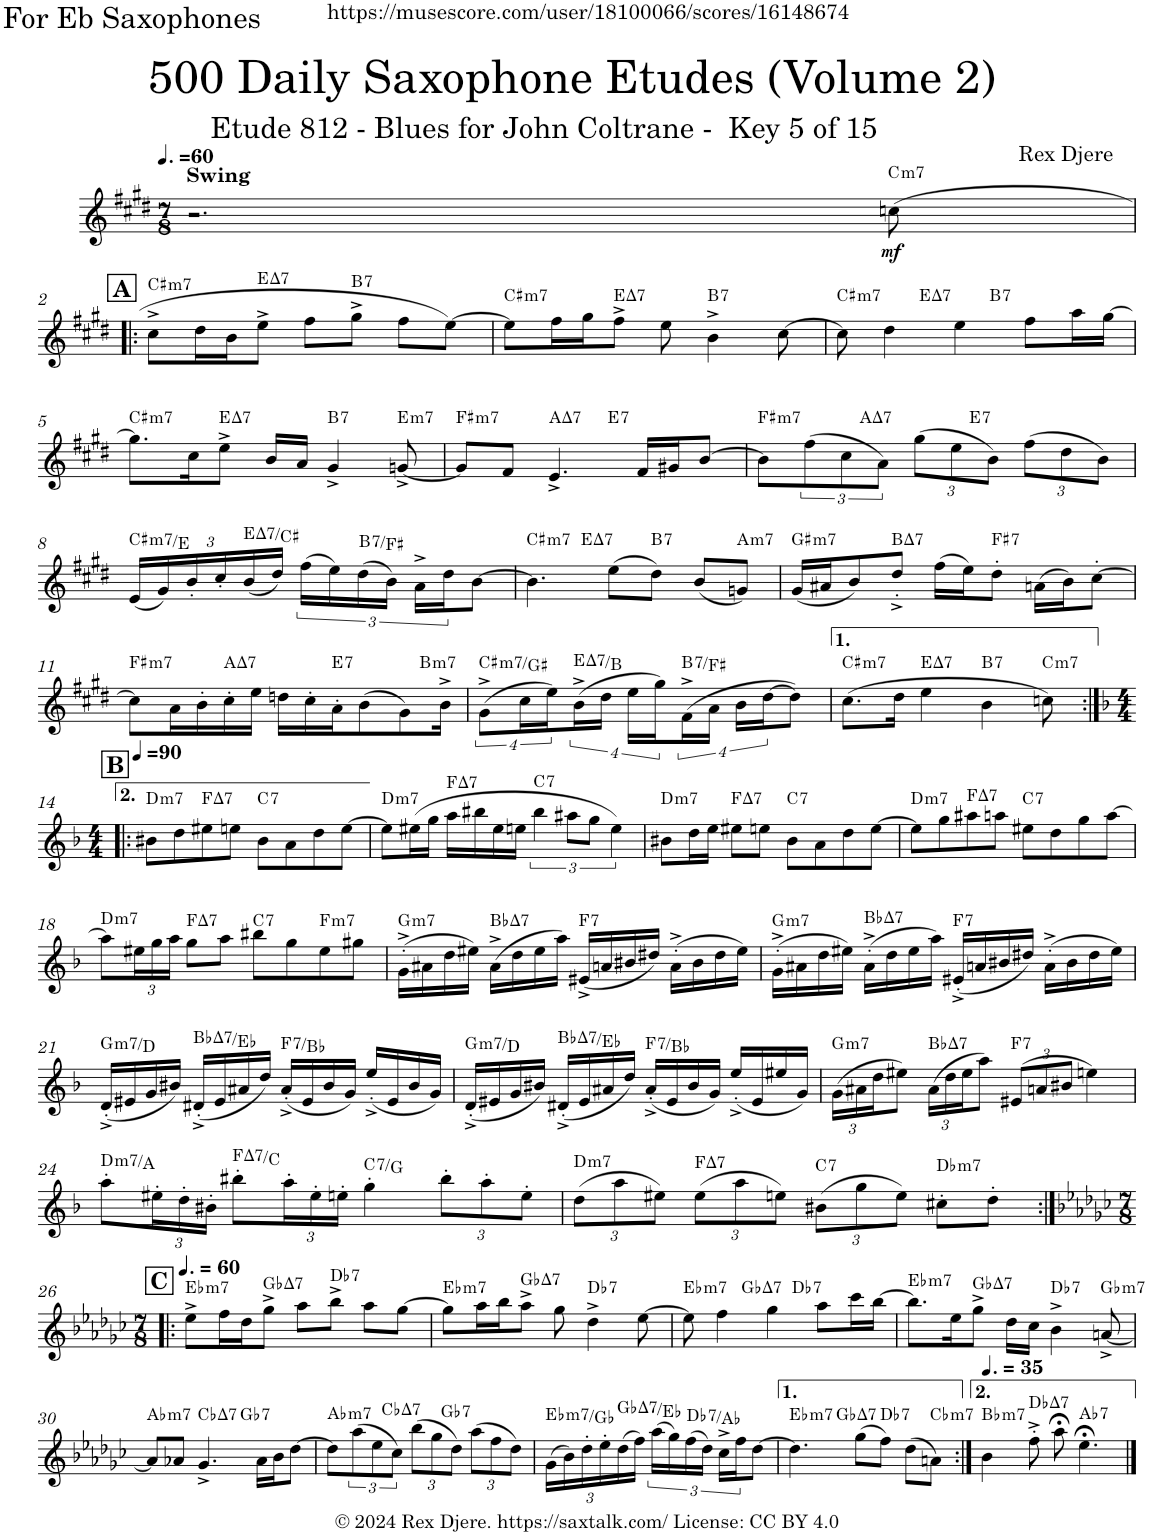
**kern	**dynam	**harte
*part1	*part1	*part1
*staff1	*staff1	*
*I"Alto Saxophone	*	*
*I'A. Sax.	*	*
*clefG2	*	*
*Trd5c9	*	*
*k[f#c#g#d#]	*	*
*M7/8	*	*
*MM90	*	*
=1	=1	=1
!LO:TX:a:B:t=Swing	!	!
2.r	.	.
!	!LO:DY:b	!LO:H:kt=m7
(8ccn\	mf	C:min7
!!LO:LB:g=z
!!LO:REH:place=s1:a:B:cj:fs=14:t=A
=2!|:	=2!|:	=2!|:
!	!	!LO:H:kt=m7
8cc#^\L	.	C#:min7
16dd#\L	.	.
16b\J	.	.
!	!	!LO:H:kt=7
8ee^\J	.	E:maj7
8ff#\L	.	.
!	!	!LO:H:kt=7
8gg#^\J	.	B:7
8ff#\L	.	.
[8ee\J)	.	.
=3	=3	=3
!	!	!LO:H:kt=m7
8ee\L]	.	C#:min7
16ff#\L	.	.
16gg#\J	.	.
!	!	!LO:H:kt=7
8ff#^\J	.	E:maj7
8ee\	.	.
!	!	!LO:H:kt=7
4b^\	.	B:7
[8cc#\	.	.
=4	=4	=4
!	!	!LO:H:kt=m7
*^	*	*
*	*^	*	*
8cc#\]	4ryy	2ryy	.	C#:min7
4dd#\	.	.	.	.
!	!	!	!	!LO:H:kt=7
.	2ryy	.	.	E:maj7
4ee\	.	.	.	.
!	!	!	!	!LO:H:kt=7
.	.	4.ryy	.	B:7
8ff#\L	.	.	.	.
16aa\L	8ryy	.	.	.
[16gg#\JJ	.	.	.	.
!!LO:LB:g=z	!!	!!
=5	=5	=5	=5	=5
!	!	!	!	!LO:H:kt=m7
*v	*v	*v	*	*
8.gg#\L]	.	C#:min7
16cc#\K	.	.
!	!	!LO:H:kt=7
8ee^\J	.	E:maj7
16b/LL	.	.
16a/JJ	.	.
!	!	!LO:H:kt=7
4g#^/	.	B:7
!	!	!LO:H:kt=m7
[8gn^/	.	E:min7
=6	=6	=6
!	!	!LO:H:kt=m7
*^	*	*
8g/L]	2ryy	.	F#:min7
8f#/J	.	.	.
!	!	!	!LO:H:kt=7
4.e^/	.	.	A:maj7
!	!	!	!LO:H:kt=7
.	4.ryy	.	E:7
16f#/LL	.	.	.
16g#X/J	.	.	.
[8b/J	.	.	.
=7	=7	=7	=7
!	!	!	!LO:H:kt=m7
*	*^	*	*
8b\L]	4ryy	2ryy	.	F#:min7
(12ff#\	.	.	.	.
12cc#\	.	.	.	.
!	!	!	!	!LO:H:kt=7
.	2ryy	.	.	A:maj7
12a\J)	.	.	.	.
*Xbrackettup	*	*	*	*
(12gg#\L	.	.	.	.
12ee\	.	.	.	.
!	!	!	!	!LO:H:kt=7
.	.	4.ryy	.	E:7
12b\J)	.	.	.	.
(12ff#\L	.	.	.	.
12dd#\	.	.	.	.
.	8ryy	.	.	.
12b\J)	.	.	.	.
!!LO:LB:g=z	!!	!!
=8	=8	=8	=8	=8
!	!	!	!	!LO:H:kt=m7
*v	*v	*v	*	*
(16e/LL	.	C#:min7/b3
16g#/)	.	.
16b'/	.	.
16cc#'/	.	.
!	!	!LO:H:kt=7
(16b/	.	E:maj7/6
16dd#/JJ)	.	.
(16ff#\LL	.	.
16ee\)	.	.
!	!	!LO:H:kt=7
(16dd#\	.	B:7/5
16b\JJ)	.	.
16a^\LL	.	.
16dd#\J	.	.
[8b\J	.	.
=9	=9	=9
!	!	!LO:H:kt=m7
*^	*	*
4.b\]	4ryy	.	C#:min7
!	!	!	!LO:H:kt=7
.	2ryy	.	E:maj7
(8ee\L	.	.	.
!	!	!	!LO:H:kt=7
8dd#\J)	.	.	B:7
(8b/L	.	.	.
!	!	!	!LO:H:kt=m7
8gn/J)	8ryy	.	A:min7
=10	=10	=10	=10
!	!	!	!LO:H:kt=m7
*v	*v	*	*
(16g#/LL	.	G#:min7
16a#X/J	.	.
8b/)	.	.
!	!	!LO:H:kt=7
8dd#'^/J	.	B:maj7
(16ff#\LL	.	.
16ee\J)	.	.
!	!	!LO:H:kt=7
8dd#'\J	.	F#:7
(16an\LL	.	.
16b\J)	.	.
[8cc#'\J	.	.
!!LO:LB:g=z
=11	=11	=11
!	!	!LO:H:kt=m7
*^	*	*
8cc#\L]	2.ryy	.	F#:min7
16a\L	.	.	.
16b'\	.	.	.
!	!	!	!LO:H:kt=7
16cc#'\	.	.	A:maj7
16ee\JJ	.	.	.
16ddn\LL	.	.	.
16cc#'\	.	.	.
!	!	!	!LO:H:kt=7
16a'\J	.	.	E:7
(8b\	.	.	.
8g#\)	.	.	.
!	!	!	!LO:H:kt=m7
.	8ryy	.	B:min7
16b^\Jk	.	.	.
=12	=12	=12	=12
!	!	!	!LO:H:kt=m7
*v	*v	*	*
(8g#^\L	.	C#:min7/5
16cc#\L	.	.
16ee\)	.	.
!	!	!LO:H:kt=7
(16b^\	.	E:maj7/5
16dd#\JJ	.	.
16ee\LL	.	.
16gg#\)	.	.
!	!	!LO:H:kt=7
(16f#^\	.	B:7/5
16a\JJ	.	.
16b\LL	.	.
[16dd#\J	.	.
8dd#\J])	.	.
=13	=13	=13
!	!	!LO:H:kt=m7
(8.cc#\L	.	C#:min7
16dd#\Jk	.	.
!	!	!LO:H:kt=7
4ee\	.	E:maj7
!	!	!LO:H:kt=7
4b\	.	B:7
!	!	!LO:H:kt=m7
8ccn\)	.	C:min7
!!LO:LB:g=z
=14:|!|:	=14:|!|:	=14:|!|:
!!LO:REH:place=s1:a:B:cj:fs=14:t=B
*k[b-]	*	*
*M4/4	*	*
*MM90	*	*
!	!	!LO:H:kt=m7
8b#X\L	.	D:min7
8dd\	.	.
!	!	!LO:H:kt=7
8ee#X\	.	F:maj7
8een\J	.	.
!	!	!LO:H:kt=7
8b#\L	.	C:7
8a\	.	.
8dd\	.	.
[8ee\J	.	.
=15	=15	=15
!	!	!LO:H:kt=m7
8ee\L]	.	D:min7
(16ee#X\L	.	.
16gg\JJ	.	.
!	!	!LO:H:kt=7
16aa\LL	.	F:maj7
16bb#X\	.	.
16ee#\	.	.
16een\JJ	.	.
*brackettup	*	*
!	!	!LO:H:kt=7
6bb#\	.	C:7
12aa#X\L	.	.
12gg\J	.	.
6ee\)	.	.
=16	=16	=16
!	!	!LO:H:kt=m7
8b#X\L	.	D:min7
16dd\L	.	.
16ee\JJ	.	.
!	!	!LO:H:kt=7
8ee#X\L	.	F:maj7
8een\J	.	.
!	!	!LO:H:kt=7
8b#\L	.	C:7
8a\	.	.
8dd\	.	.
[8ee\J	.	.
=17	=17	=17
!	!	!LO:H:kt=m7
8ee\L]	.	D:min7
8gg\	.	.
!	!	!LO:H:kt=7
8aa#X\	.	F:maj7
8aan\J	.	.
!	!	!LO:H:kt=7
8ee#X\L	.	C:7
8dd\	.	.
8gg\	.	.
[8aa\J	.	.
!!LO:LB:g=z
=18	=18	=18
!	!	!LO:H:kt=m7
8aa\L]	.	D:min7
*Xbrackettup	*	*
24ee#X\L	.	.
24gg\	.	.
24aa\JJ	.	.
!	!	!LO:H:kt=7
8gg\L	.	F:maj7
8aa\J	.	.
!	!	!LO:H:kt=7
8bb#X\L	.	C:7
8gg\	.	.
!	!	!LO:H:kt=m7
8ee#\	.	F:min7
8gg#X\J	.	.
=19	=19	=19
!	!	!LO:H:kt=m7
(16g'^\LL	.	G:min7
16a#X\	.	.
16dd\	.	.
16ee#X\JJ)	.	.
!	!	!LO:H:kt=7
(16a#^\LL	.	Bb:maj7
16dd\	.	.
16ee#\	.	.
16aa\JJ)	.	.
!	!	!LO:H:kt=7
(16e#X^/LL	.	F:7
16an/	.	.
16b#X/	.	.
16dd#X/JJ)	.	.
(16a'^\LL	.	.
16b#\	.	.
16dd#\	.	.
16ee#\JJ)	.	.
=20	=20	=20
!	!	!LO:H:kt=m7
(16g'^\LL	.	G:min7
16a#X\	.	.
16dd\	.	.
16ee#X\JJ)	.	.
!	!	!LO:H:kt=7
(16a#'^\LL	.	Bb:maj7
16dd\	.	.
16ee#\	.	.
16aa\JJ)	.	.
!	!	!LO:H:kt=7
(16e#X'^/LL	.	F:7
16an/	.	.
16b#X/	.	.
16dd#X/JJ)	.	.
(16a'^\LL	.	.
16b#\	.	.
16dd#\	.	.
16ee#\JJ)	.	.
!!LO:LB:g=z
=21	=21	=21
!	!	!LO:H:kt=m7
(16d'^/LL	.	G:min7/5
16e#X/	.	.
16g/	.	.
16b#X/JJ)	.	.
!	!	!LO:H:kt=7
(16d#X'^/LL	.	Bb:maj7/4
16e#/	.	.
16a#X/	.	.
16dd/JJ)	.	.
!	!	!LO:H:kt=7
(16a#'^/LL	.	F:7/4
16e#/	.	.
16b#/	.	.
16g/JJ)	.	.
(16ee'^/LL	.	.
16e#/	.	.
16b#/	.	.
16g/JJ)	.	.
=22	=22	=22
!	!	!LO:H:kt=m7
(16d'^/LL	.	G:min7/5
16e#X/	.	.
16g/	.	.
16b#X/JJ)	.	.
!	!	!LO:H:kt=7
(16d#X'^/LL	.	Bb:maj7/4
16e#/	.	.
16a#X/	.	.
16dd/JJ)	.	.
!	!	!LO:H:kt=7
(16a#'^/LL	.	F:7/4
16e#/	.	.
16b#/	.	.
16g/JJ)	.	.
(16ee'^/LL	.	.
16e#/	.	.
16ee#X/	.	.
16g/JJ)	.	.
=23	=23	=23
!	!	!LO:H:kt=m7
(24g\LL	.	G:min7
24a#X\	.	.
24dd\J	.	.
8ee#X\J)	.	.
!	!	!LO:H:kt=7
(24a#\LL	.	Bb:maj7
24dd\	.	.
24ee#\J	.	.
8aa\J)	.	.
!	!	!LO:H:kt=7
(12e#X/L	.	F:7
12an/	.	.
12b#X/J	.	.
4een\)	.	.
!!LO:LB:g=z
=24	=24	=24
!	!	!LO:H:kt=m7
8aa'\L	.	D:min7/5
24ee#X'\L	.	.
24dd'\	.	.
24b#X'\JJ	.	.
!	!	!LO:H:kt=7
8bb#X'\L	.	F:maj7/5
24aa'\L	.	.
24ee#'\	.	.
24een'\JJ	.	.
!	!	!LO:H:kt=7
4gg'\	.	C:7/5
12bb#'\L	.	.
12aa'\	.	.
12ee'\J	.	.
=25	=25	=25
!	!	!LO:H:kt=m7
(12dd\L	.	D:min7
12aa\	.	.
12ee#X\J)	.	.
!	!	!LO:H:kt=7
(12ee#\L	.	F:maj7
12aa\	.	.
12een\J)	.	.
!	!	!LO:H:kt=7
(12b#X\L	.	C:7
12gg\	.	.
12ee\J)	.	.
!	!	!LO:H:kt=m7
8cc#X'\L	.	Db:min7
8dd'\J	.	.
!!LO:LB:g=z
=26:|!|:	=26:|!|:	=26:|!|:
!!LO:REH:place=s1:a:B:cj:fs=14:t=C
*k[b-e-a-d-g-c-]	*	*
*M7/8	*	*
*MM90	*	*
!	!	!LO:H:kt=m7
8ee-^\L	.	Eb:min7
16ff\L	.	.
16dd-\J	.	.
!	!	!LO:H:kt=7
8gg-^\J	.	Gb:maj7
8aa-\L	.	.
!	!	!LO:H:kt=7
8bb-^\J	.	Db:7
8aa-\L	.	.
[8gg-\J	.	.
=27	=27	=27
!	!	!LO:H:kt=m7
8gg-\L]	.	Eb:min7
16aa-\L	.	.
16bb-\J	.	.
!	!	!LO:H:kt=7
8aa-^\J	.	Gb:maj7
8gg-\	.	.
!	!	!LO:H:kt=7
4dd-^\	.	Db:7
[8ee-\	.	.
=28	=28	=28
!	!	!LO:H:kt=m7
*^	*	*
*	*^	*	*
8ee-\]	4ryy	2ryy	.	Eb:min7
4ff\	.	.	.	.
!	!	!	!	!LO:H:kt=7
.	2ryy	.	.	Gb:maj7
4gg-\	.	.	.	.
!	!	!	!	!LO:H:kt=7
.	.	4.ryy	.	Db:7
8aa-\L	.	.	.	.
16ccc-\L	8ryy	.	.	.
[16bb-\JJ	.	.	.	.
=29	=29	=29	=29	=29
!	!	!	!	!LO:H:kt=m7
*v	*v	*v	*	*
8.bb-\L]	.	Eb:min7
16ee-\K	.	.
!	!	!LO:H:kt=7
8gg-^\J	.	Gb:maj7
16dd-\LL	.	.
16cc-\JJ	.	.
!	!	!LO:H:kt=7
4b-^\	.	Db:7
!	!	!LO:H:kt=m7
[8an^/	.	Gb:min7
!!LO:LB:g=z
=30	=30	=30
!	!	!LO:H:kt=m7
*^	*	*
8a/L]	2ryy	.	Ab:min7
8a-X/J	.	.	.
!	!	!	!LO:H:kt=7
4.g-^/	.	.	Cb:maj7
!	!	!	!LO:H:kt=7
.	4.ryy	.	Gb:7
16a-\LL	.	.	.
16b-\J	.	.	.
[8dd-\J	.	.	.
=31	=31	=31	=31
!	!	!	!LO:H:kt=m7
*	*^	*	*
8dd-\L]	4ryy	2ryy	.	Ab:min7
*brackettup	*	*	*	*
(12aa-\	.	.	.	.
12ee-\	.	.	.	.
!	!	!	!	!LO:H:kt=7
.	2ryy	.	.	Cb:maj7
12cc-\J)	.	.	.	.
*Xbrackettup	*	*	*	*
(12bb-\L	.	.	.	.
12gg-\	.	.	.	.
!	!	!	!	!LO:H:kt=7
.	.	4.ryy	.	Gb:7
12dd-\J)	.	.	.	.
(12aa-\L	.	.	.	.
12ff\	.	.	.	.
.	8ryy	.	.	.
12dd-\J)	.	.	.	.
=32	=32	=32	=32	=32
!	!	!	!	!LO:H:kt=m7
*v	*v	*v	*	*
(16g-\LL	.	Eb:min7/b3
16b-\)	.	.
16dd-'\	.	.
16ee-'\	.	.
!	!	!LO:H:kt=7
(16dd-\	.	Gb:maj7/6
16ff\JJ)	.	.
(16aa-\LL	.	.
16gg-\)	.	.
!	!	!LO:H:kt=7
(16ff\	.	Db:7/5
16dd-\JJ)	.	.
16cc-^\LL	.	.
16ff\J	.	.
[8dd-\J	.	.
=33	=33	=33
!	!	!LO:H:kt=m7
*^	*	*
4.dd-\]	4ryy	.	Eb:min7
!	!	!	!LO:H:kt=7
.	2ryy	.	Gb:maj7
(8gg-\L	.	.	.
!	!	!	!LO:H:kt=7
8ff\J)	.	.	Db:7
(8dd-\L	.	.	.
!	!	!	!LO:H:kt=m7
8an\J)	8ryy	.	Cb:min7
*v	*v	*	*
=34:|!	=34:|!	=34:|!
*MM53	*	*
*^	*	*
!	!	!	!LO:H:kt=m7
*v	*v	*	*
4b-\	.	Bb:min7
!	!	!LO:H:kt=7
8ff'^\	.	Db:maj7
8aa-;<\	.	.
!	!	!LO:H:kt=7
4.ee-;<\	.	Ab:7
==	==	==
*-	*-	*-
